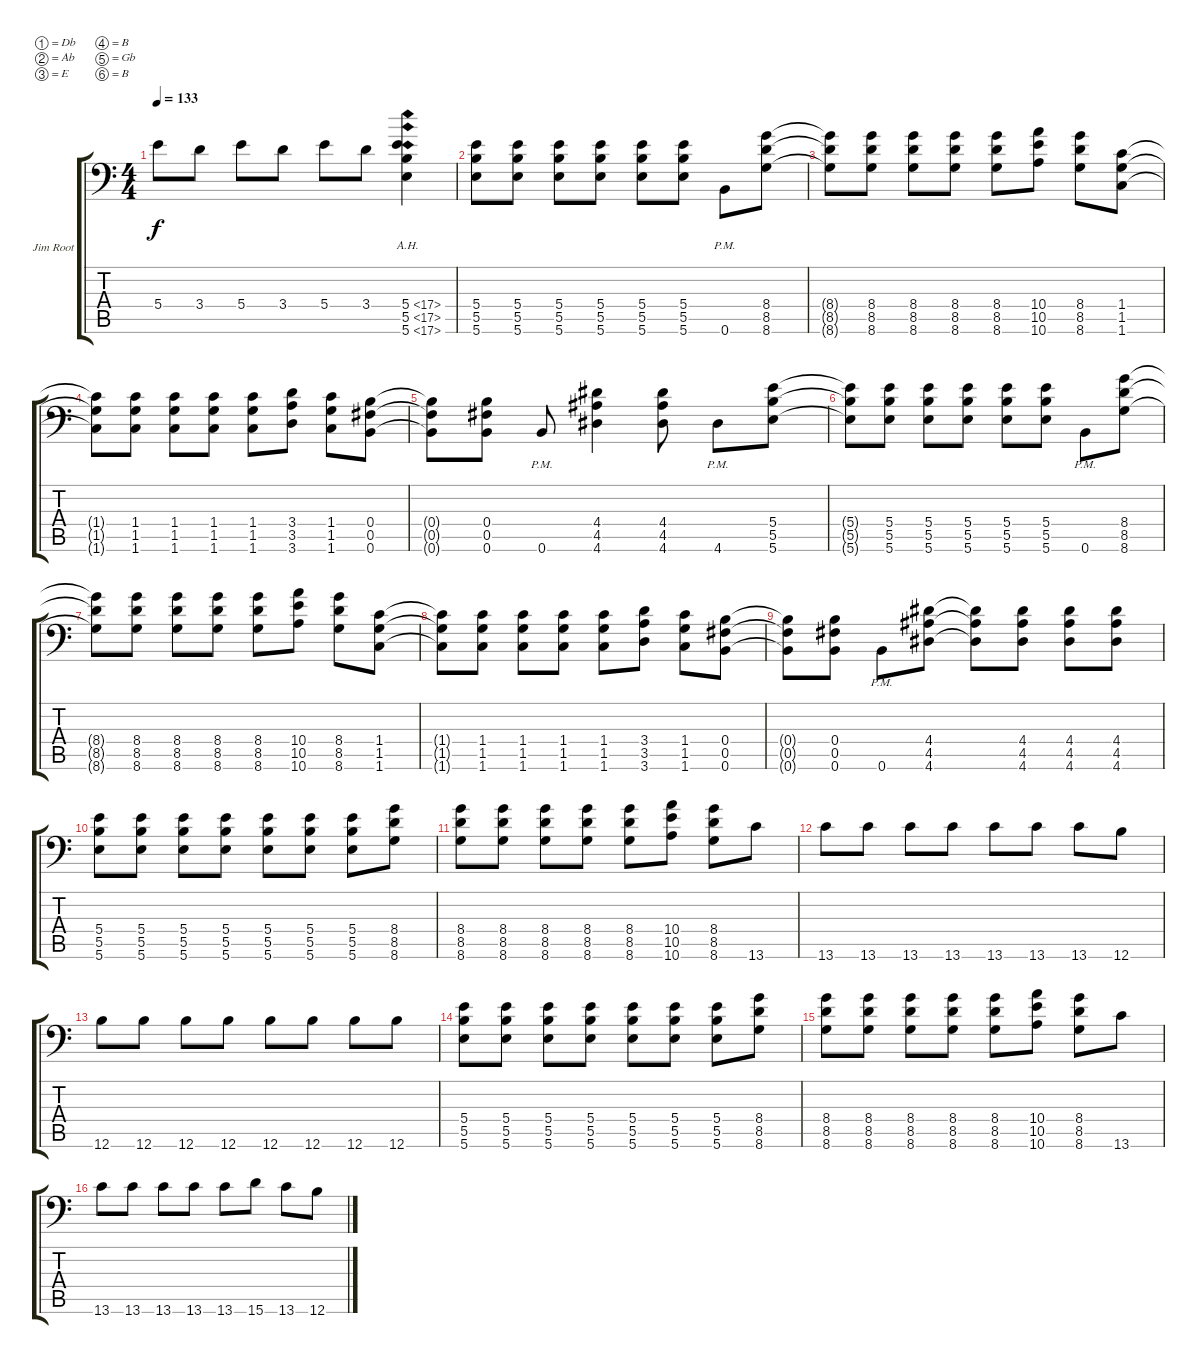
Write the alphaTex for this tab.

\bracketExtendMode groupsimilarinstruments
\firstSystemTrackNameOrientation horizontal
\otherSystemsTrackNameOrientation horizontal
\track ("Jim Root" "Jim Root") {instrument distortionguitar}
\staff {score tabs}
\tuning (Db4 Ab3 E3 B2 Gb2 B1)
\ts (4 4)
\tempo 133
\clef f4
\scale
0.333333
\ks c
5.4.8{dy f} 3.4.8 5.4.8 3.4.8 5.4.8 3.4.8 (5.5{ah 12} 5.6{ah 12} 5.4{ah 12}).4 |
\scale
0.333333 (5.4 5.5 5.6).8 (5.4 5.5 5.6).8 (5.4 5.5 5.6).8 (5.4 5.5 5.6).8 (5.4 5.5 5.6).8 (5.4 5.5 5.6).8 0.6{pm}.8 (8.4 8.5 8.6).8 |
\scale
0.333333 (8.4{t} 8.6{t} 8.5{t}).8 (8.4 8.5 8.6).8 (8.4 8.5 8.6).8 (8.4 8.5 8.6).8 (8.4 8.5 8.6).8 (10.4 10.5 10.6).8 (8.4 8.5 8.6).8 (1.4 1.5 1.6).8 |
\scale
0.333333 (1.4{t} 1.5{t} 1.6{t}).8 (1.4 1.5 1.6).8 (1.4 1.5 1.6).8 (1.4 1.5 1.6).8 (1.4 1.5 1.6).8 (3.4 3.5 3.6).8 (1.4 1.5 1.6).8 (0.4 0.5 0.6).8 |
\scale
0.333333 (0.4{t} 0.5{t} 0.6{t}).8 (0.4 0.5 0.6).8 0.6{pm}.8 (4.4 4.5 4.6).4 (4.4 4.5 4.6).8 4.6{pm}.8 (5.4 5.5 5.6).8 |
\scale
0.333333 (5.4{t} 5.5{t} 5.6{t}).8 (5.4 5.5 5.6).8 (5.4 5.5 5.6).8 (5.4 5.5 5.6).8 (5.4 5.5 5.6).8 (5.4 5.5 5.6).8 0.6{pm}.8 (8.4 8.5 8.6).8 |
\scale
0.333333 (8.4{t} 8.5{t} 8.6{t}).8 (8.4 8.5 8.6).8 (8.4 8.5 8.6).8 (8.4 8.5 8.6).8 (8.4 8.5 8.6).8 (10.4 10.5 10.6).8 (8.4 8.5 8.6).8 (1.4 1.5 1.6).8 |
\scale
0.333333 (1.4{t} 1.5{t} 1.6{t}).8 (1.4 1.5 1.6).8 (1.4 1.5 1.6).8 (1.4 1.5 1.6).8 (1.4 1.5 1.6).8 (3.4 3.5 3.6).8 (1.4 1.5 1.6).8 (0.4 0.5 0.6).8 |
\scale
0.333333 (0.4{t} 0.5{t} 0.6{t}).8 (0.4 0.5 0.6).8 0.6{pm}.8 (4.4 4.5 4.6).8 (4.4{t} 4.5{t} 4.6{t}).8 (4.6 4.5 4.4).8 (4.6 4.4 4.5).8 (4.6 4.5 4.4).8 |
\scale
0.333333 (5.4 5.5 5.6).8 (5.4 5.5 5.6).8 (5.4 5.5 5.6).8 (5.4 5.5 5.6).8 (5.4 5.5 5.6).8 (5.4 5.5 5.6).8 (5.4 5.5 5.6).8 (8.4 8.5 8.6).8 |
\scale
0.333333 (8.4 8.5 8.6).8 (8.4 8.5 8.6).8 (8.4 8.5 8.6).8 (8.4 8.5 8.6).8 (8.4 8.5 8.6).8 (10.4 10.5 10.6).8 (8.4 8.5 8.6).8 13.6.8 |
\scale
0.333333 13.6.8 13.6.8 13.6.8 13.6.8 13.6.8 13.6.8 13.6.8 12.6.8 |
\scale
0.333333 12.6.8 12.6.8 12.6.8 12.6.8 12.6.8 12.6.8 12.6.8 12.6.8 |
\scale
0.333333 (5.4 5.5 5.6).8 (5.4 5.5 5.6).8 (5.4 5.5 5.6).8 (5.4 5.5 5.6).8 (5.4 5.5 5.6).8 (5.4 5.5 5.6).8 (5.4 5.5 5.6).8 (8.4 8.5 8.6).8 |
\scale
0.333333 (8.4 8.5 8.6).8 (8.4 8.5 8.6).8 (8.4 8.5 8.6).8 (8.4 8.5 8.6).8 (8.4 8.5 8.6).8 (10.4 10.5 10.6).8 (8.4 8.5 8.6).8 13.6.8 |
\scale
0.333333 13.6.8 13.6.8 13.6.8 13.6.8 13.6.8 15.6.8 13.6.8 12.6.8
